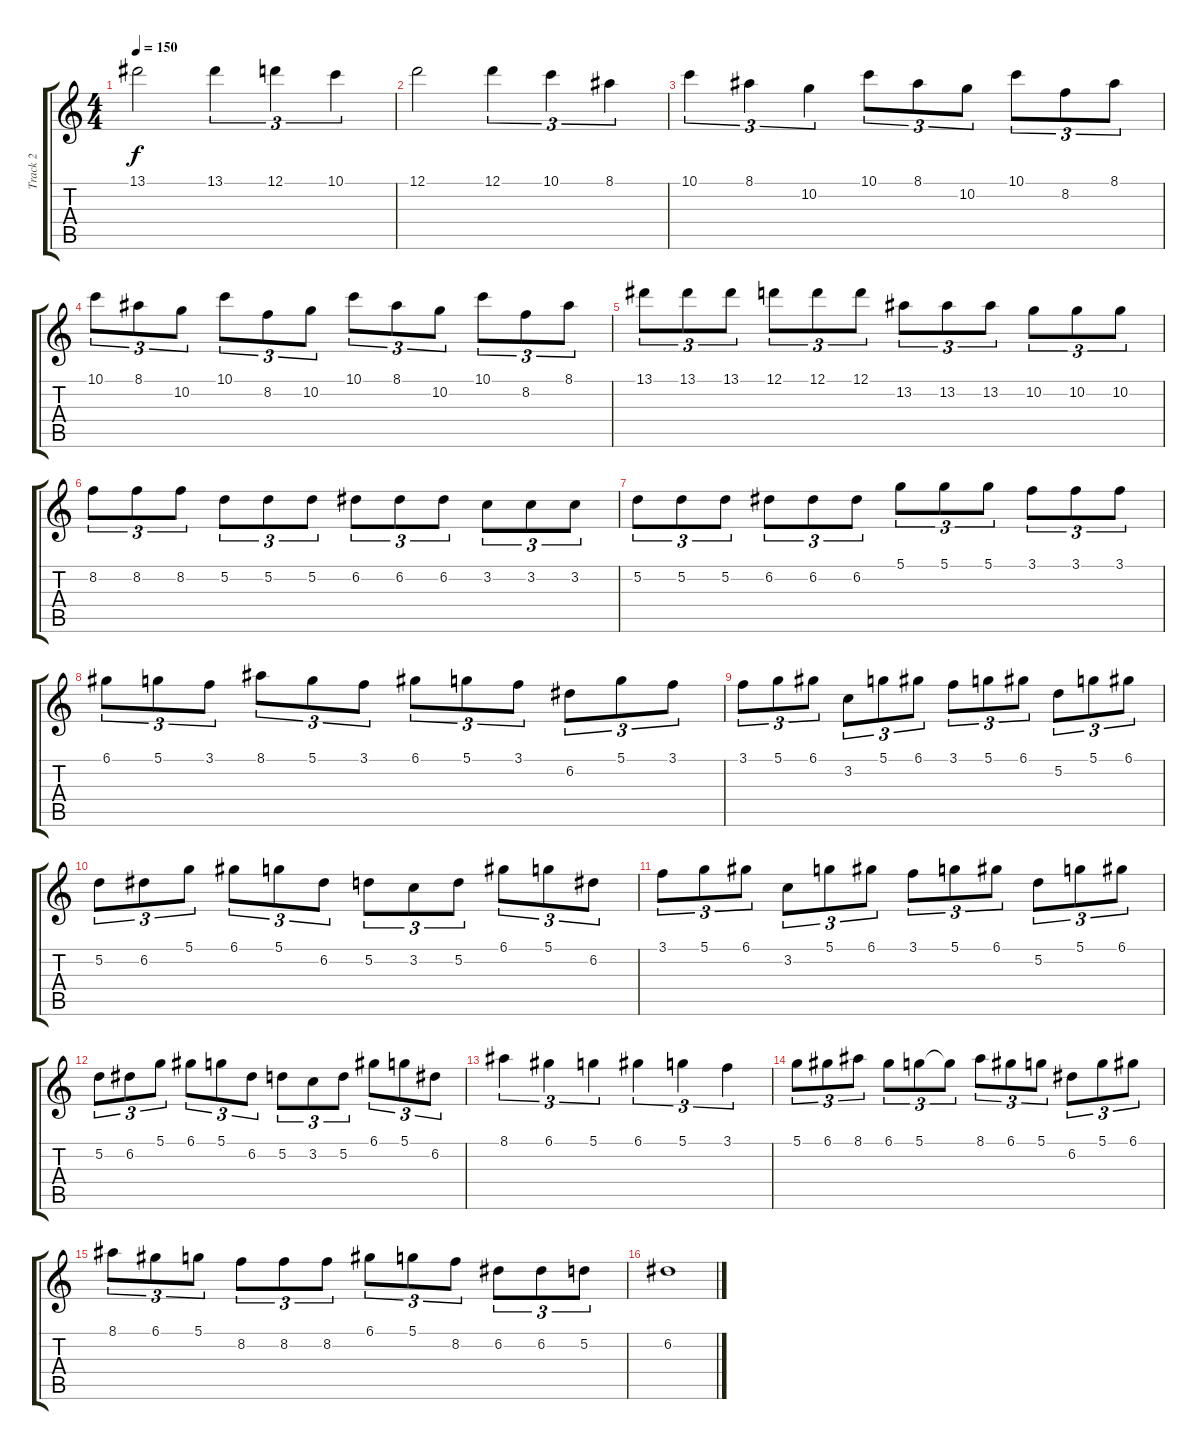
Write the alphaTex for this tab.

\track ("Track 2" "Track 2") {instrument distortionguitar}
\staff {score tabs}
\tuning (D4 A3 F3 C3 G2 D2) {hide}
\ts (4 4)
\tempo 150
\clef g2
\ks c
13.1.2{dy f} 13.1.4{tu (3 2)} 12.1.4{tu (3 2)} 10.1.4{tu (3 2)} |
12.1.2 12.1.4{tu (3 2)} 10.1.4{tu (3 2)} 8.1.4{tu (3 2)} |
10.1.4{tu (3 2)} 8.1.4{tu (3 2)} 10.2.4{tu (3 2)} 10.1.8{tu (3 2)} 8.1.8{tu (3 2)} 10.2.8{tu (3 2)} 10.1.8{tu (3 2)} 8.2.8{tu (3 2)} 8.1.8{tu (3 2)} |
10.1.8{tu (3 2)} 8.1.8{tu (3 2)} 10.2.8{tu (3 2)} 10.1.8{tu (3 2)} 8.2.8{tu (3 2)} 10.2.8{tu (3 2)} 10.1.8{tu (3 2)} 8.1.8{tu (3 2)} 10.2.8{tu (3 2)} 10.1.8{tu (3 2)} 8.2.8{tu (3 2)} 8.1.8{tu (3 2)} |
13.1.8{tu (3 2)} 13.1.8{tu (3 2)} 13.1.8{tu (3 2)} 12.1.8{tu (3 2)} 12.1.8{tu (3 2)} 12.1.8{tu (3 2)} 13.2.8{tu (3 2)} 13.2.8{tu (3 2)} 13.2.8{tu (3 2)} 10.2.8{tu (3 2)} 10.2.8{tu (3 2)} 10.2.8{tu (3 2)} |
8.2.8{tu (3 2)} 8.2.8{tu (3 2)} 8.2.8{tu (3 2)} 5.2.8{tu (3 2)} 5.2.8{tu (3 2)} 5.2.8{tu (3 2)} 6.2.8{tu (3 2)} 6.2.8{tu (3 2)} 6.2.8{tu (3 2)} 3.2.8{tu (3 2)} 3.2.8{tu (3 2)} 3.2.8{tu (3 2)} |
5.2.8{tu (3 2)} 5.2.8{tu (3 2)} 5.2.8{tu (3 2)} 6.2.8{tu (3 2)} 6.2.8{tu (3 2)} 6.2.8{tu (3 2)} 5.1.8{tu (3 2)} 5.1.8{tu (3 2)} 5.1.8{tu (3 2)} 3.1.8{tu (3 2)} 3.1.8{tu (3 2)} 3.1.8{tu (3 2)} |
6.1.8{tu (3 2)} 5.1.8{tu (3 2)} 3.1.8{tu (3 2)} 8.1.8{tu (3 2)} 5.1.8{tu (3 2)} 3.1.8{tu (3 2)} 6.1.8{tu (3 2)} 5.1.8{tu (3 2)} 3.1.8{tu (3 2)} 6.2.8{tu (3 2)} 5.1.8{tu (3 2)} 3.1.8{tu (3 2)} |
3.1.8{tu (3 2)} 5.1.8{tu (3 2)} 6.1.8{tu (3 2)} 3.2.8{tu (3 2)} 5.1.8{tu (3 2)} 6.1.8{tu (3 2)} 3.1.8{tu (3 2)} 5.1.8{tu (3 2)} 6.1.8{tu (3 2)} 5.2.8{tu (3 2)} 5.1.8{tu (3 2)} 6.1.8{tu (3 2)} |
5.2.8{tu (3 2)} 6.2.8{tu (3 2)} 5.1.8{tu (3 2)} 6.1.8{tu (3 2)} 5.1.8{tu (3 2)} 6.2.8{tu (3 2)} 5.2.8{tu (3 2)} 3.2.8{tu (3 2)} 5.2.8{tu (3 2)} 6.1.8{tu (3 2)} 5.1.8{tu (3 2)} 6.2.8{tu (3 2)} |
3.1.8{tu (3 2)} 5.1.8{tu (3 2)} 6.1.8{tu (3 2)} 3.2.8{tu (3 2)} 5.1.8{tu (3 2)} 6.1.8{tu (3 2)} 3.1.8{tu (3 2)} 5.1.8{tu (3 2)} 6.1.8{tu (3 2)} 5.2.8{tu (3 2)} 5.1.8{tu (3 2)} 6.1.8{tu (3 2)} |
5.2.8{tu (3 2)} 6.2.8{tu (3 2)} 5.1.8{tu (3 2)} 6.1.8{tu (3 2)} 5.1.8{tu (3 2)} 6.2.8{tu (3 2)} 5.2.8{tu (3 2)} 3.2.8{tu (3 2)} 5.2.8{tu (3 2)} 6.1.8{tu (3 2)} 5.1.8{tu (3 2)} 6.2.8{tu (3 2)} |
8.1.4{tu (3 2)} 6.1.4{tu (3 2)} 5.1.4{tu (3 2)} 6.1.4{tu (3 2)} 5.1.4{tu (3 2)} 3.1.4{tu (3 2)} |
5.1.8{tu (3 2)} 6.1.8{tu (3 2)} 8.1.8{tu (3 2)} 6.1.8{tu (3 2)} 5.1.8{tu (3 2)} 5.1{t}.8{tu (3 2)} 8.1.8{tu (3 2)} 6.1.8{tu (3 2)} 5.1.8{tu (3 2)} 6.2.8{tu (3 2)} 5.1.8{tu (3 2)} 6.1.8{tu (3 2)} |
8.1.8{tu (3 2)} 6.1.8{tu (3 2)} 5.1.8{tu (3 2)} 8.2.8{tu (3 2)} 8.2.8{tu (3 2)} 8.2.8{tu (3 2)} 6.1.8{tu (3 2)} 5.1.8{tu (3 2)} 8.2.8{tu (3 2)} 6.2.8{tu (3 2)} 6.2.8{tu (3 2)} 5.2.8{tu (3 2)} |
6.2.1
